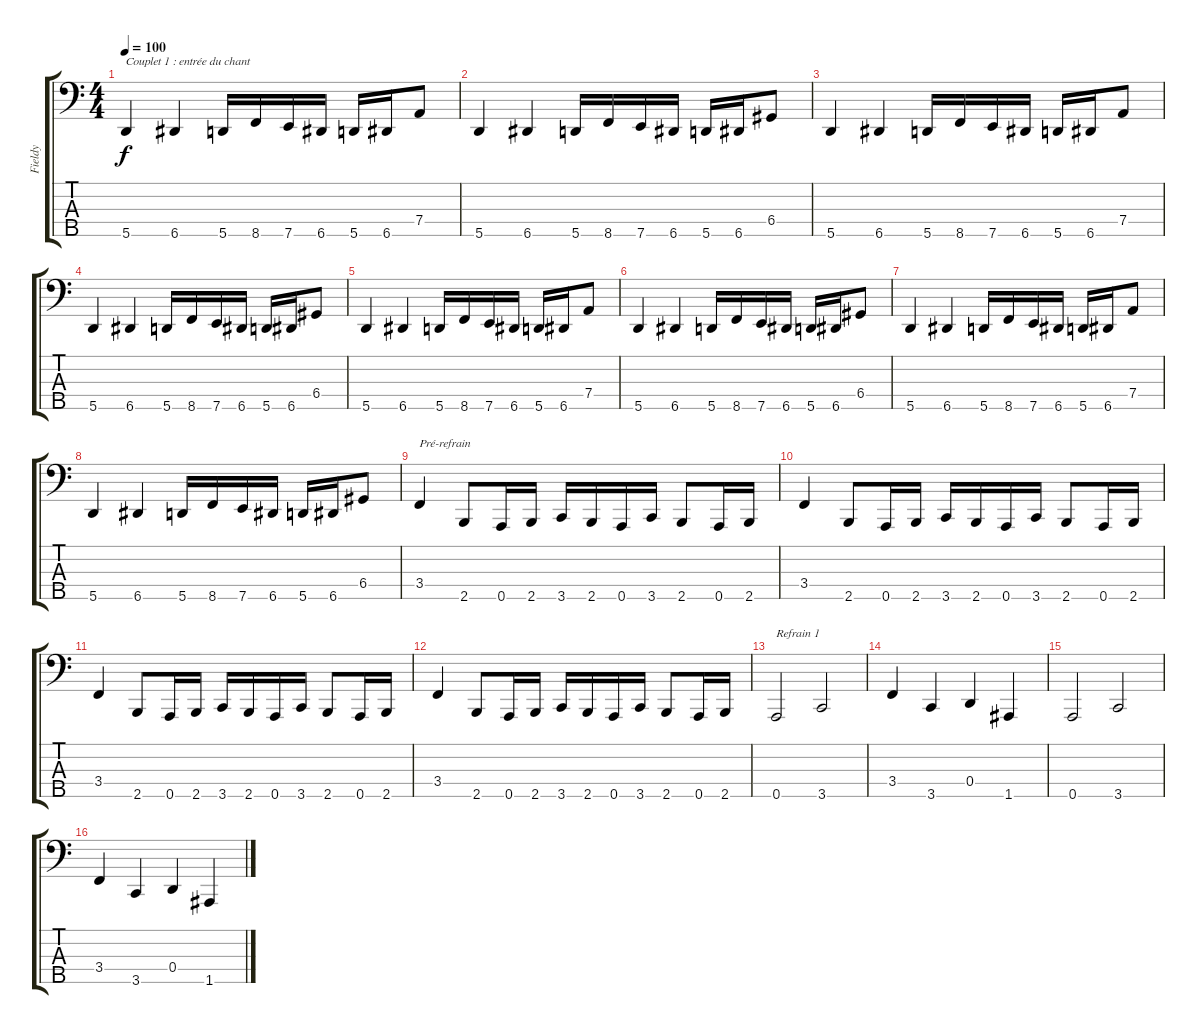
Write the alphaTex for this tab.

\track ("Fieldy" "Fieldy") {instrument slapbass1}
\staff {score tabs}
\tuning (F2 C2 G1 D1 A0) {hide}
\ts (4 4)
\tempo 100
\clef f4
\ks c
5.5.4{txt "Couplet 1 : entrée du chant" dy f} 6.5.4 5.5.16 8.5.16 7.5.16 6.5.16 5.5.16 6.5.16 7.4.8 |
5.5.4 6.5.4 5.5.16 8.5.16 7.5.16 6.5.16 5.5.16 6.5.16 6.4.8 |
5.5.4 6.5.4 5.5.16 8.5.16 7.5.16 6.5.16 5.5.16 6.5.16 7.4.8 |
5.5.4 6.5.4 5.5.16 8.5.16 7.5.16 6.5.16 5.5.16 6.5.16 6.4.8 |
5.5.4 6.5.4 5.5.16 8.5.16 7.5.16 6.5.16 5.5.16 6.5.16 7.4.8 |
5.5.4 6.5.4 5.5.16 8.5.16 7.5.16 6.5.16 5.5.16 6.5.16 6.4.8 |
5.5.4 6.5.4 5.5.16 8.5.16 7.5.16 6.5.16 5.5.16 6.5.16 7.4.8 |
5.5.4 6.5.4 5.5.16 8.5.16 7.5.16 6.5.16 5.5.16 6.5.16 6.4.8 |
3.4.4{txt "Pré-refrain"} 2.5.8 0.5.16 2.5.16 3.5.16 2.5.16 0.5.16 3.5.16 2.5.8 0.5.16 2.5.16 |
3.4.4 2.5.8 0.5.16 2.5.16 3.5.16 2.5.16 0.5.16 3.5.16 2.5.8 0.5.16 2.5.16 |
3.4.4 2.5.8 0.5.16 2.5.16 3.5.16 2.5.16 0.5.16 3.5.16 2.5.8 0.5.16 2.5.16 |
3.4.4 2.5.8 0.5.16 2.5.16 3.5.16 2.5.16 0.5.16 3.5.16 2.5.8 0.5.16 2.5.16 |
0.5.2{txt "Refrain 1"} 3.5.2 |
3.4.4 3.5.4 0.4.4 1.5.4 |
0.5.2 3.5.2 |
3.4.4 3.5.4 0.4.4 1.5.4
